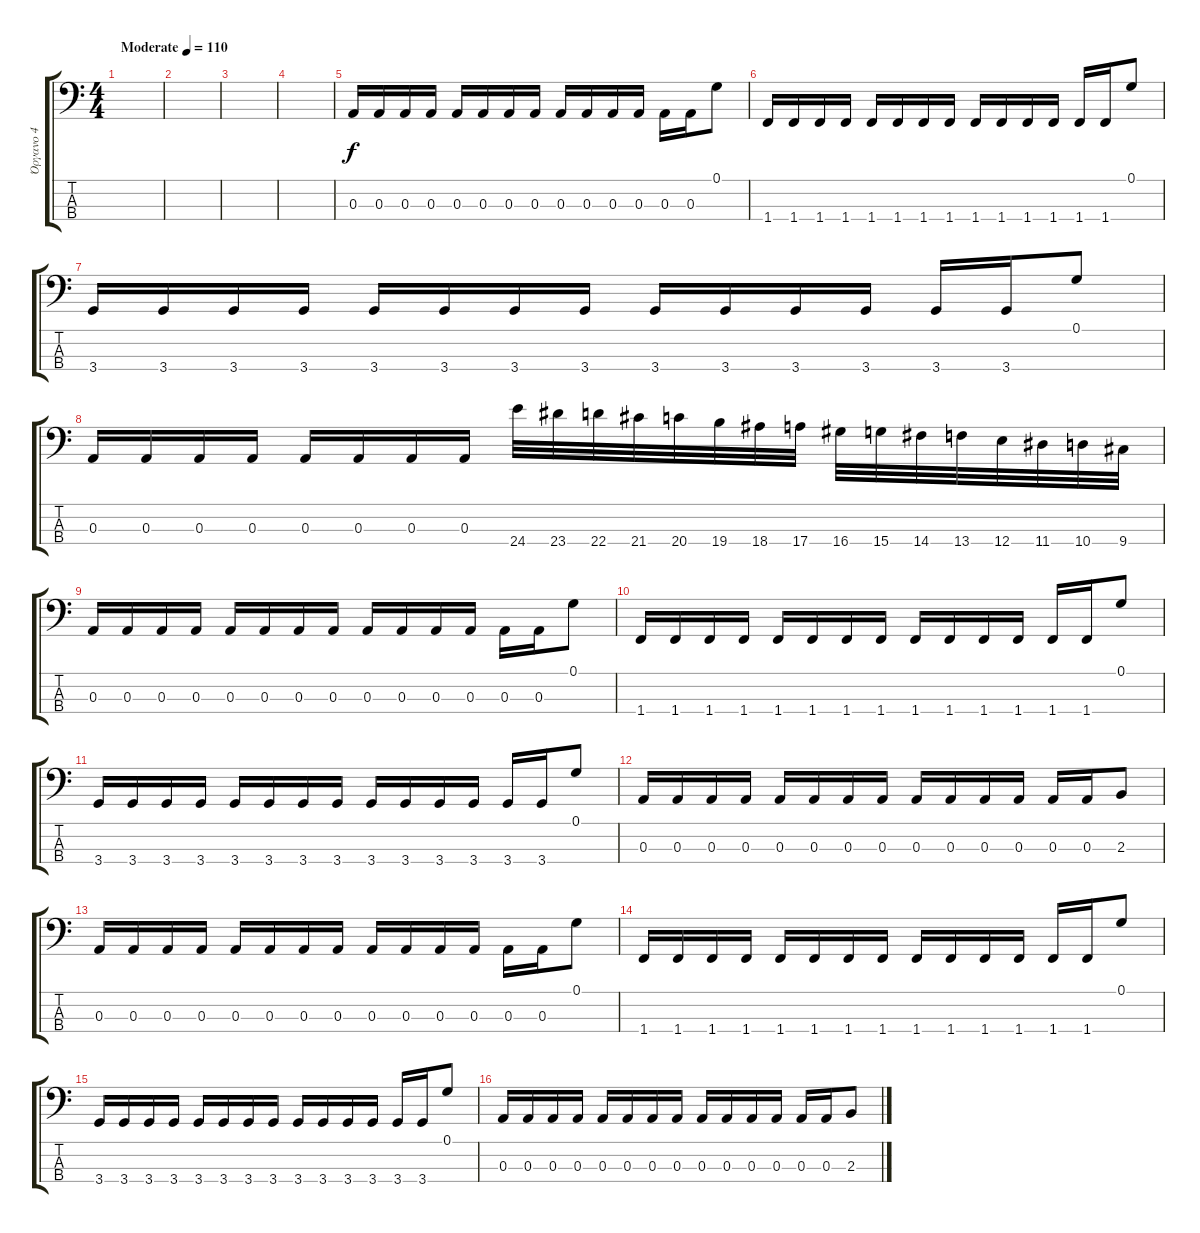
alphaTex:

\track ("Όργανο 4" "Όργανο 4") {instrument electricbassfinger}
\staff {score tabs}
\tuning (G2 D2 A1 E1) {hide}
\ts (4 4)
\tempo (110 "Moderate")
\clef f4
\ks c
|
|
|
|
0.3.16 0.3.16 0.3.16 0.3.16 0.3.16 0.3.16 0.3.16 0.3.16 0.3.16 0.3.16 0.3.16 0.3.16 0.3.16 0.3.16 0.1.8 |
1.4.16 1.4.16 1.4.16 1.4.16 1.4.16 1.4.16 1.4.16 1.4.16 1.4.16 1.4.16 1.4.16 1.4.16 1.4.16 1.4.16 0.1.8 |
3.4.16 3.4.16 3.4.16 3.4.16 3.4.16 3.4.16 3.4.16 3.4.16 3.4.16 3.4.16 3.4.16 3.4.16 3.4.16 3.4.16 0.1.8 |
0.3.16 0.3.16 0.3.16 0.3.16 0.3.16 0.3.16 0.3.16 0.3.16 24.4.32 23.4.32 22.4.32 21.4.32 20.4.32 19.4.32 18.4.32 17.4.32 16.4.32 15.4.32 14.4.32 13.4.32 12.4.32 11.4.32 10.4.32 9.4.32 |
0.3.16 0.3.16 0.3.16 0.3.16 0.3.16 0.3.16 0.3.16 0.3.16 0.3.16 0.3.16 0.3.16 0.3.16 0.3.16 0.3.16 0.1.8 |
1.4.16 1.4.16 1.4.16 1.4.16 1.4.16 1.4.16 1.4.16 1.4.16 1.4.16 1.4.16 1.4.16 1.4.16 1.4.16 1.4.16 0.1.8 |
3.4.16 3.4.16 3.4.16 3.4.16 3.4.16 3.4.16 3.4.16 3.4.16 3.4.16 3.4.16 3.4.16 3.4.16 3.4.16 3.4.16 0.1.8 |
0.3.16 0.3.16 0.3.16 0.3.16 0.3.16 0.3.16 0.3.16 0.3.16 0.3.16 0.3.16 0.3.16 0.3.16 0.3.16 0.3.16 2.3.8 |
0.3.16 0.3.16 0.3.16 0.3.16 0.3.16 0.3.16 0.3.16 0.3.16 0.3.16 0.3.16 0.3.16 0.3.16 0.3.16 0.3.16 0.1.8 |
1.4.16 1.4.16 1.4.16 1.4.16 1.4.16 1.4.16 1.4.16 1.4.16 1.4.16 1.4.16 1.4.16 1.4.16 1.4.16 1.4.16 0.1.8 |
3.4.16 3.4.16 3.4.16 3.4.16 3.4.16 3.4.16 3.4.16 3.4.16 3.4.16 3.4.16 3.4.16 3.4.16 3.4.16 3.4.16 0.1.8 |
0.3.16 0.3.16 0.3.16 0.3.16 0.3.16 0.3.16 0.3.16 0.3.16 0.3.16 0.3.16 0.3.16 0.3.16 0.3.16 0.3.16 2.3.8
